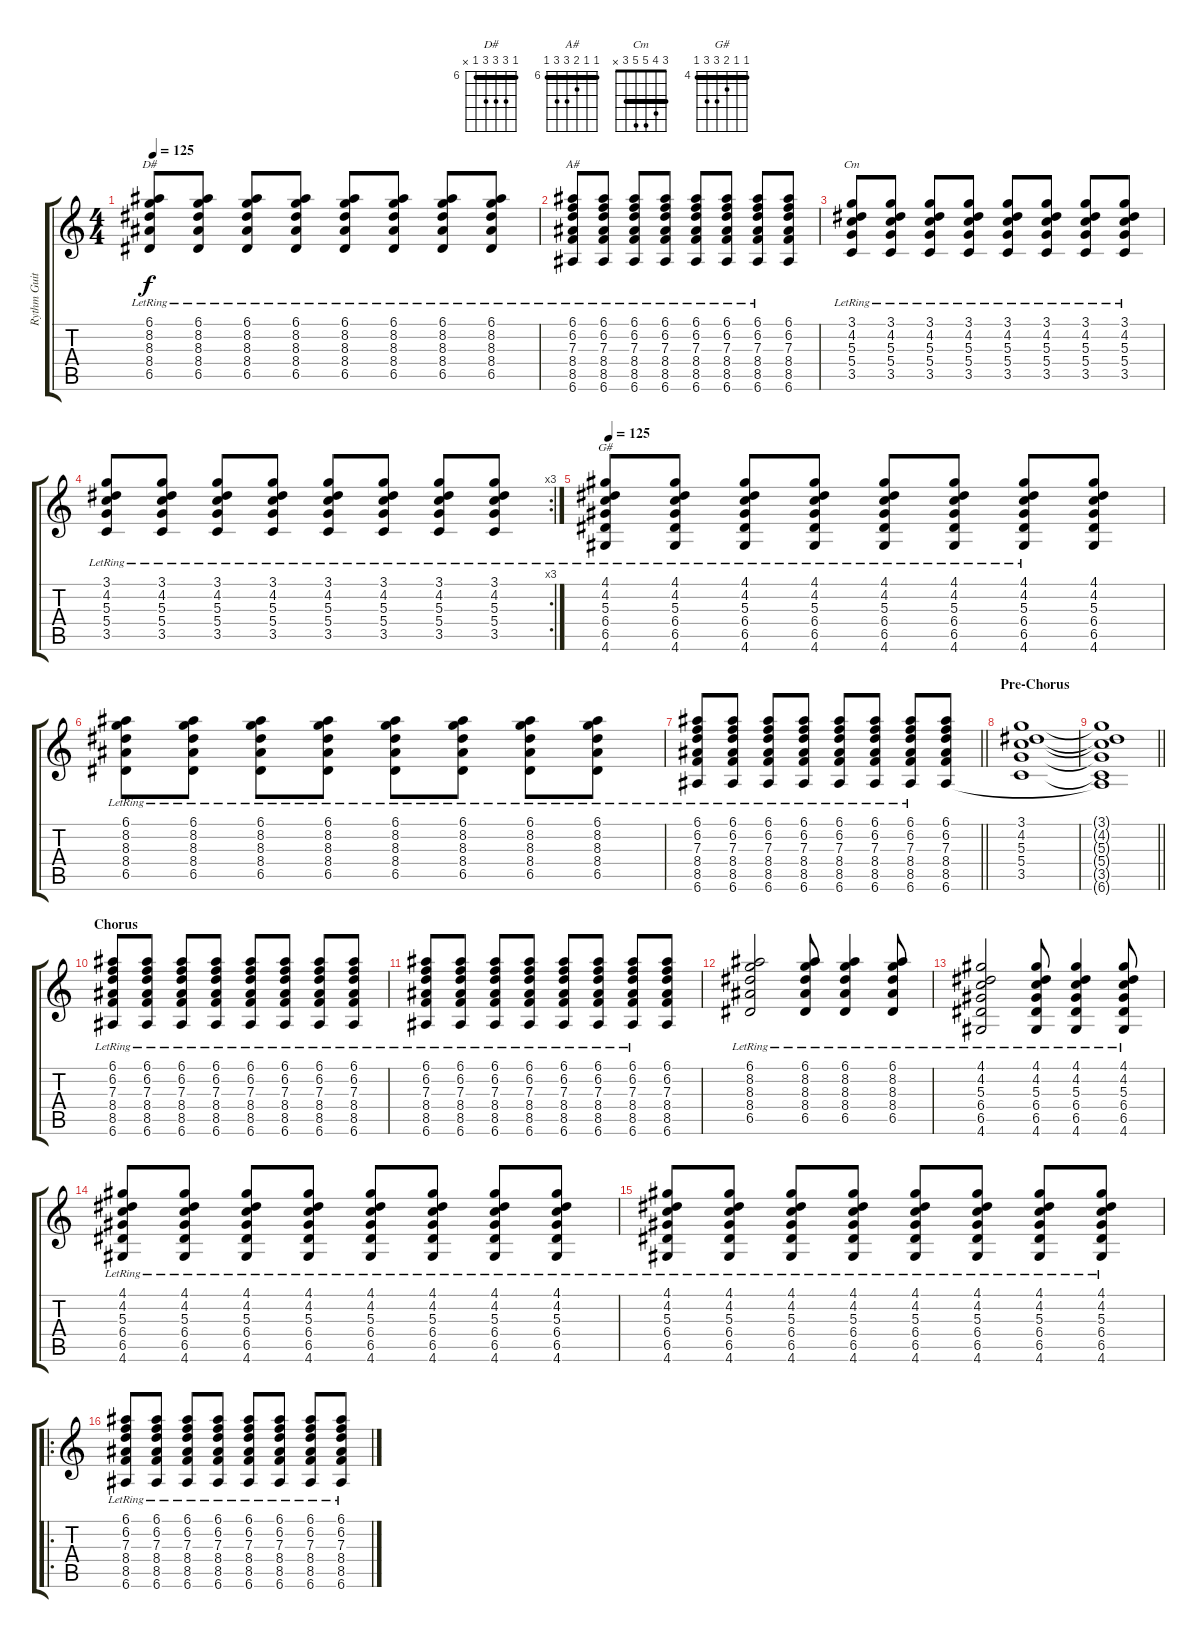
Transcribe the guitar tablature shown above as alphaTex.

\track ("Rythm Guitar" "Rythm Guit") {instrument overdrivenguitar}
\staff {score tabs}
\tuning (E4 B3 G3 D3 A2 E2) {hide}
\chord ("D#" 6 8 8 8 6 x) {firstfret 6 barre 6}
\chord ("A#" 6 6 7 8 8 6) {firstfret 6 barre 6}
\chord ("Cm" 3 4 5 5 3 x) {barre 3}
\chord ("G#" 4 4 5 6 6 4) {firstfret 4 barre 4}
\ts (4 4)
\tempo 125
\clef g2
\ks c
(6.1{lr} 8.2{lr} 8.3{lr} 8.4{lr} 6.5{lr}).8{ch "D#" dy f beam Up} (6.1{lr} 8.2{lr} 8.3{lr} 8.4{lr} 6.5{lr}).8{beam Up} (6.1{lr} 8.2{lr} 8.3{lr} 8.4{lr} 6.5{lr}).8{beam Up} (6.1{lr} 8.2{lr} 8.3{lr} 8.4{lr} 6.5{lr}).8{beam Up} (6.1{lr} 8.2{lr} 8.3{lr} 8.4{lr} 6.5{lr}).8{beam Up} (6.1{lr} 8.2{lr} 8.3{lr} 8.4{lr} 6.5{lr}).8{beam Up} (6.1{lr} 8.2{lr} 8.3{lr} 8.4{lr} 6.5{lr}).8{beam Up} (6.1{lr} 8.2{lr} 8.3{lr} 8.4{lr} 6.5{lr}).8{beam Up} |
(6.1{lr} 6.2{lr} 7.3{lr} 8.4{lr} 8.5{lr} 6.6{lr}).8{ch "A#"} (6.1{lr} 6.2{lr} 7.3{lr} 8.4{lr} 8.5{lr} 6.6{lr}).8 (6.1{lr} 6.2{lr} 7.3{lr} 8.4{lr} 8.5{lr} 6.6{lr}).8 (6.1{lr} 6.2{lr} 7.3{lr} 8.4{lr} 8.5{lr} 6.6{lr}).8 (6.1{lr} 6.2{lr} 7.3{lr} 8.4{lr} 8.5{lr} 6.6{lr}).8 (6.1{lr} 6.2{lr} 7.3{lr} 8.4{lr} 8.5{lr} 6.6{lr}).8 (6.1{lr} 6.2{lr} 7.3{lr} 8.4{lr} 8.5{lr} 6.6{lr}).8 (6.1 6.2 7.3 8.4 8.5 6.6).8 |
(3.1{lr} 4.2{lr} 5.3{lr} 5.4{lr} 3.5{lr}).8{ch "Cm" beam Up} (3.1{lr} 4.2{lr} 5.3{lr} 5.4{lr} 3.5{lr}).8{beam Up} (3.1{lr} 4.2{lr} 5.3{lr} 5.4{lr} 3.5{lr}).8{beam Up} (3.1{lr} 4.2{lr} 5.3{lr} 5.4{lr} 3.5{lr}).8{beam Up} (3.1{lr} 4.2{lr} 5.3{lr} 5.4{lr} 3.5{lr}).8{beam Up} (3.1{lr} 4.2{lr} 5.3{lr} 5.4{lr} 3.5{lr}).8{beam Up} (3.1{lr} 4.2{lr} 5.3{lr} 5.4{lr} 3.5{lr}).8{beam Up} (3.1{lr} 4.2{lr} 5.3{lr} 5.4{lr} 3.5{lr}).8{beam Up} |
\rc 3
(3.1{lr} 4.2{lr} 5.3{lr} 5.4{lr} 3.5{lr}).8{beam Up} (3.1{lr} 4.2{lr} 5.3{lr} 5.4{lr} 3.5{lr}).8{beam Up} (3.1{lr} 4.2{lr} 5.3{lr} 5.4{lr} 3.5{lr}).8{beam Up} (3.1{lr} 4.2{lr} 5.3{lr} 5.4{lr} 3.5{lr}).8{beam Up} (3.1{lr} 4.2{lr} 5.3{lr} 5.4{lr} 3.5{lr}).8{beam Up} (3.1{lr} 4.2{lr} 5.3{lr} 5.4{lr} 3.5{lr}).8{beam Up} (3.1{lr} 4.2{lr} 5.3{lr} 5.4{lr} 3.5{lr}).8{beam Up} (3.1{lr} 4.2{lr} 5.3{lr} 5.4{lr} 3.5{lr}).8{beam Up} |
\tempo 125
(4.1{lr} 4.2{lr} 5.3{lr} 6.4{lr} 6.5{lr} 4.6{lr}).8{ch "G#"} (4.1{lr} 4.2{lr} 5.3{lr} 6.4{lr} 6.5{lr} 4.6{lr}).8 (4.1{lr} 4.2{lr} 5.3{lr} 6.4{lr} 6.5{lr} 4.6{lr}).8 (4.1{lr} 4.2{lr} 5.3{lr} 6.4{lr} 6.5{lr} 4.6{lr}).8 (4.1{lr} 4.2{lr} 5.3{lr} 6.4{lr} 6.5{lr} 4.6{lr}).8 (4.1{lr} 4.2{lr} 5.3{lr} 6.4{lr} 6.5{lr} 4.6{lr}).8 (4.1{lr} 4.2{lr} 5.3{lr} 6.4{lr} 6.5{lr} 4.6{lr}).8 (4.1 4.2 5.3 6.4 6.5 4.6).8 |
(6.1{lr} 8.2{lr} 8.3{lr} 8.4{lr} 6.5{lr}).8 (6.1{lr} 8.2{lr} 8.3{lr} 8.4{lr} 6.5{lr}).8 (6.1{lr} 8.2{lr} 8.3{lr} 8.4{lr} 6.5{lr}).8 (6.1{lr} 8.2{lr} 8.3{lr} 8.4{lr} 6.5{lr}).8 (6.1{lr} 8.2{lr} 8.3{lr} 8.4{lr} 6.5{lr}).8 (6.1{lr} 8.2{lr} 8.3{lr} 8.4{lr} 6.5{lr}).8 (6.1{lr} 8.2{lr} 8.3{lr} 8.4{lr} 6.5{lr}).8 (6.1{lr} 8.2{lr} 8.3{lr} 8.4{lr} 6.5{lr}).8 |
\barLineRight lightlight
(6.1{lr} 6.2{lr} 7.3{lr} 8.4{lr} 8.5{lr} 6.6{lr}).8 (6.1{lr} 6.2{lr} 7.3{lr} 8.4{lr} 8.5{lr} 6.6{lr}).8 (6.1{lr} 6.2{lr} 7.3{lr} 8.4{lr} 8.5{lr} 6.6{lr}).8 (6.1{lr} 6.2{lr} 7.3{lr} 8.4{lr} 8.5{lr} 6.6{lr}).8 (6.1{lr} 6.2{lr} 7.3{lr} 8.4{lr} 8.5{lr} 6.6{lr}).8 (6.1{lr} 6.2{lr} 7.3{lr} 8.4{lr} 8.5{lr} 6.6{lr}).8 (6.1{lr} 6.2{lr} 7.3{lr} 8.4{lr} 8.5{lr} 6.6{lr}).8 (6.1 6.2 7.3 8.4 8.5 6.6).8 |
\section ("" "Pre-Chorus")
(3.1 4.2 5.3 5.4 3.5).1 |
\barLineRight lightlight
(3.1{t} 4.2{t} 5.3{t} 5.4{t} 3.5{t} 6.6{t}).1 |
\section ("" "Chorus")
(6.1{lr} 6.2{lr} 7.3{lr} 8.4{lr} 8.5{lr} 6.6{lr}).8 (6.1{lr} 6.2{lr} 7.3{lr} 8.4{lr} 8.5{lr} 6.6{lr}).8 (6.1{lr} 6.2{lr} 7.3{lr} 8.4{lr} 8.5{lr} 6.6{lr}).8 (6.1{lr} 6.2{lr} 7.3{lr} 8.4{lr} 8.5{lr} 6.6{lr}).8 (6.1{lr} 6.2{lr} 7.3{lr} 8.4{lr} 8.5{lr} 6.6{lr}).8 (6.1{lr} 6.2{lr} 7.3{lr} 8.4{lr} 8.5{lr} 6.6{lr}).8 (6.1{lr} 6.2{lr} 7.3{lr} 8.4{lr} 8.5{lr} 6.6{lr}).8 (6.1{lr} 6.2{lr} 7.3{lr} 8.4{lr} 8.5{lr} 6.6{lr}).8 |
(6.1{lr} 6.2{lr} 7.3{lr} 8.4{lr} 8.5{lr} 6.6{lr}).8 (6.1{lr} 6.2{lr} 7.3{lr} 8.4{lr} 8.5{lr} 6.6{lr}).8 (6.1{lr} 6.2{lr} 7.3{lr} 8.4{lr} 8.5{lr} 6.6{lr}).8 (6.1{lr} 6.2{lr} 7.3{lr} 8.4{lr} 8.5{lr} 6.6{lr}).8 (6.1{lr} 6.2{lr} 7.3{lr} 8.4{lr} 8.5{lr} 6.6{lr}).8 (6.1{lr} 6.2{lr} 7.3{lr} 8.4{lr} 8.5{lr} 6.6{lr}).8 (6.1{lr} 6.2{lr} 7.3{lr} 8.4{lr} 8.5{lr} 6.6{lr}).8 (6.1 6.2 7.3 8.4 8.5 6.6).8 |
(6.1{lr} 8.2{lr} 8.3{lr} 8.4{lr} 6.5{lr}).2{beam Up} (6.1{lr} 8.2{lr} 8.3{lr} 8.4{lr} 6.5{lr}).8{beam Up} (6.1{lr} 8.2{lr} 8.3{lr} 8.4{lr} 6.5{lr}).4{beam Up} (6.1{lr} 8.2{lr} 8.3{lr} 8.4{lr} 6.5{lr}).8{beam Up} |
(4.1{lr} 4.2{lr} 5.3{lr} 6.4{lr} 6.5{lr} 4.6{lr}).2 (4.1{lr} 4.2{lr} 5.3{lr} 6.4{lr} 6.5{lr} 4.6{lr}).8 (4.1{lr} 4.2{lr} 5.3{lr} 6.4{lr} 6.5{lr} 4.6{lr}).4 (4.1{lr} 4.2{lr} 5.3{lr} 6.4{lr} 6.5{lr} 4.6{lr}).8 |
(4.1{lr} 4.2{lr} 5.3{lr} 6.4{lr} 6.5{lr} 4.6{lr}).8 (4.1{lr} 4.2{lr} 5.3{lr} 6.4{lr} 6.5{lr} 4.6{lr}).8 (4.1{lr} 4.2{lr} 5.3{lr} 6.4{lr} 6.5{lr} 4.6{lr}).8 (4.1{lr} 4.2{lr} 5.3{lr} 6.4{lr} 6.5{lr} 4.6{lr}).8 (4.1{lr} 4.2{lr} 5.3{lr} 6.4{lr} 6.5{lr} 4.6{lr}).8 (4.1{lr} 4.2{lr} 5.3{lr} 6.4{lr} 6.5{lr} 4.6{lr}).8 (4.1{lr} 4.2{lr} 5.3{lr} 6.4{lr} 6.5{lr} 4.6{lr}).8 (4.1{lr} 4.2{lr} 5.3{lr} 6.4{lr} 6.5{lr} 4.6{lr}).8 |
(4.1{lr} 4.2{lr} 5.3{lr} 6.4{lr} 6.5{lr} 4.6{lr}).8 (4.1{lr} 4.2{lr} 5.3{lr} 6.4{lr} 6.5{lr} 4.6{lr}).8 (4.1{lr} 4.2{lr} 5.3{lr} 6.4{lr} 6.5{lr} 4.6{lr}).8 (4.1{lr} 4.2{lr} 5.3{lr} 6.4{lr} 6.5{lr} 4.6{lr}).8 (4.1{lr} 4.2{lr} 5.3{lr} 6.4{lr} 6.5{lr} 4.6{lr}).8 (4.1{lr} 4.2{lr} 5.3{lr} 6.4{lr} 6.5{lr} 4.6{lr}).8 (4.1{lr} 4.2{lr} 5.3{lr} 6.4{lr} 6.5{lr} 4.6{lr}).8 (4.1{lr} 4.2{lr} 5.3{lr} 6.4{lr} 6.5{lr} 4.6{lr}).8 |
\ro
(6.1{lr} 6.2{lr} 7.3{lr} 8.4{lr} 8.5{lr} 6.6{lr}).8 (6.1{lr} 6.2{lr} 7.3{lr} 8.4{lr} 8.5{lr} 6.6{lr}).8 (6.1{lr} 6.2{lr} 7.3{lr} 8.4{lr} 8.5{lr} 6.6{lr}).8 (6.1{lr} 6.2{lr} 7.3{lr} 8.4{lr} 8.5{lr} 6.6{lr}).8 (6.1{lr} 6.2{lr} 7.3{lr} 8.4{lr} 8.5{lr} 6.6{lr}).8 (6.1{lr} 6.2{lr} 7.3{lr} 8.4{lr} 8.5{lr} 6.6{lr}).8 (6.1{lr} 6.2{lr} 7.3{lr} 8.4{lr} 8.5{lr} 6.6{lr}).8 (6.1{lr} 6.2{lr} 7.3{lr} 8.4{lr} 8.5{lr} 6.6{lr}).8
